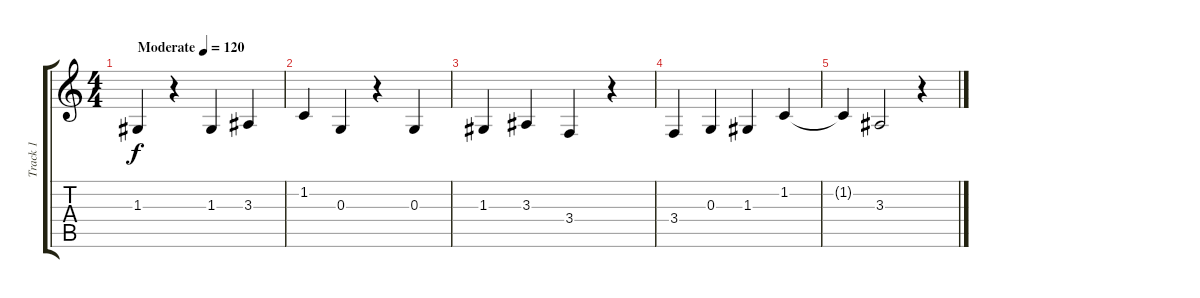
\track ("Track 1" "Track 1") {instrument drawbarorgan}
\staff {score tabs}
\tuning (E4 B3 G3 D3 A2 E2) {hide}
\ts (4 4)
\tempo (120 "Moderate")
\clef g2
\ks c
1.3.4{dy f instrument drawbarorgan} r.4 1.3.4 3.3.4 |
1.2.4 0.3.4 r.4 0.3.4 |
1.3.4 3.3.4 3.4.4 r.4 |
3.4.4 0.3.4 1.3.4 1.2.4 |
1.2{t}.4 3.3.2 r.4
